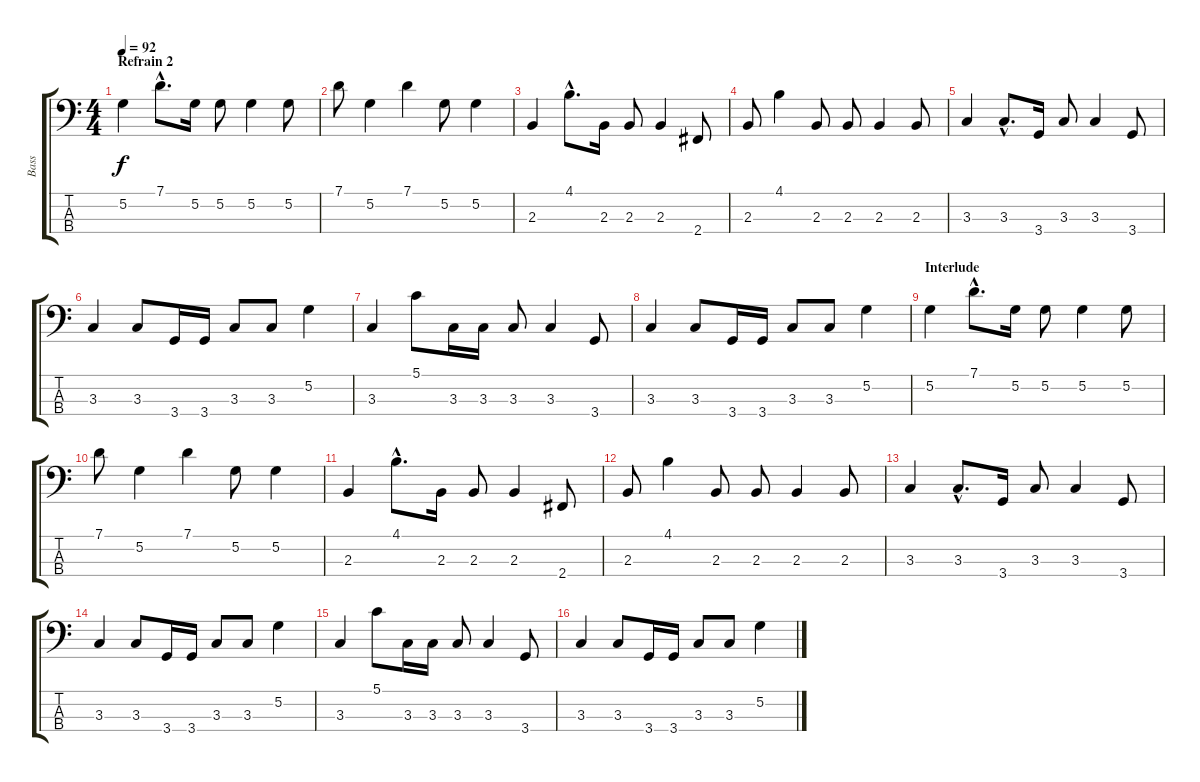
\track ("Bass" "Bass") {instrument electricbassfinger}
\staff {score tabs}
\tuning (G2 D2 A1 E1) {hide}
\ts (4 4)
\section ("" "Refrain 2")
\tempo 92
\clef f4
\ks c
5.2.4{dy f} 7.1{hac}.8{d} 5.2.16 5.2.8 5.2.4 5.2.8 |
7.1.8 5.2.4 7.1.4 5.2.8 5.2.4 |
2.3.4 4.1{hac}.8{d} 2.3.16 2.3.8 2.3.4 2.4.8 |
2.3.8 4.1.4 2.3.8 2.3.8 2.3.4 2.3.8 |
3.3.4 3.3{hac}.8{d} 3.4.16 3.3.8 3.3.4 3.4.8 |
3.3.4 3.3.8 3.4.16 3.4.16 3.3.8 3.3.8 5.2.4 |
3.3.4 5.1.8 3.3.16 3.3.16 3.3.8 3.3.4 3.4.8 |
3.3.4 3.3.8 3.4.16 3.4.16 3.3.8 3.3.8 5.2.4 |
\section ("" "Interlude")
5.2.4 7.1{hac}.8{d} 5.2.16 5.2.8 5.2.4 5.2.8 |
7.1.8 5.2.4 7.1.4 5.2.8 5.2.4 |
2.3.4 4.1{hac}.8{d} 2.3.16 2.3.8 2.3.4 2.4.8 |
2.3.8 4.1.4 2.3.8 2.3.8 2.3.4 2.3.8 |
3.3.4 3.3{hac}.8{d} 3.4.16 3.3.8 3.3.4 3.4.8 |
3.3.4 3.3.8 3.4.16 3.4.16 3.3.8 3.3.8 5.2.4 |
3.3.4 5.1.8 3.3.16 3.3.16 3.3.8 3.3.4 3.4.8 |
3.3.4 3.3.8 3.4.16 3.4.16 3.3.8 3.3.8 5.2.4
